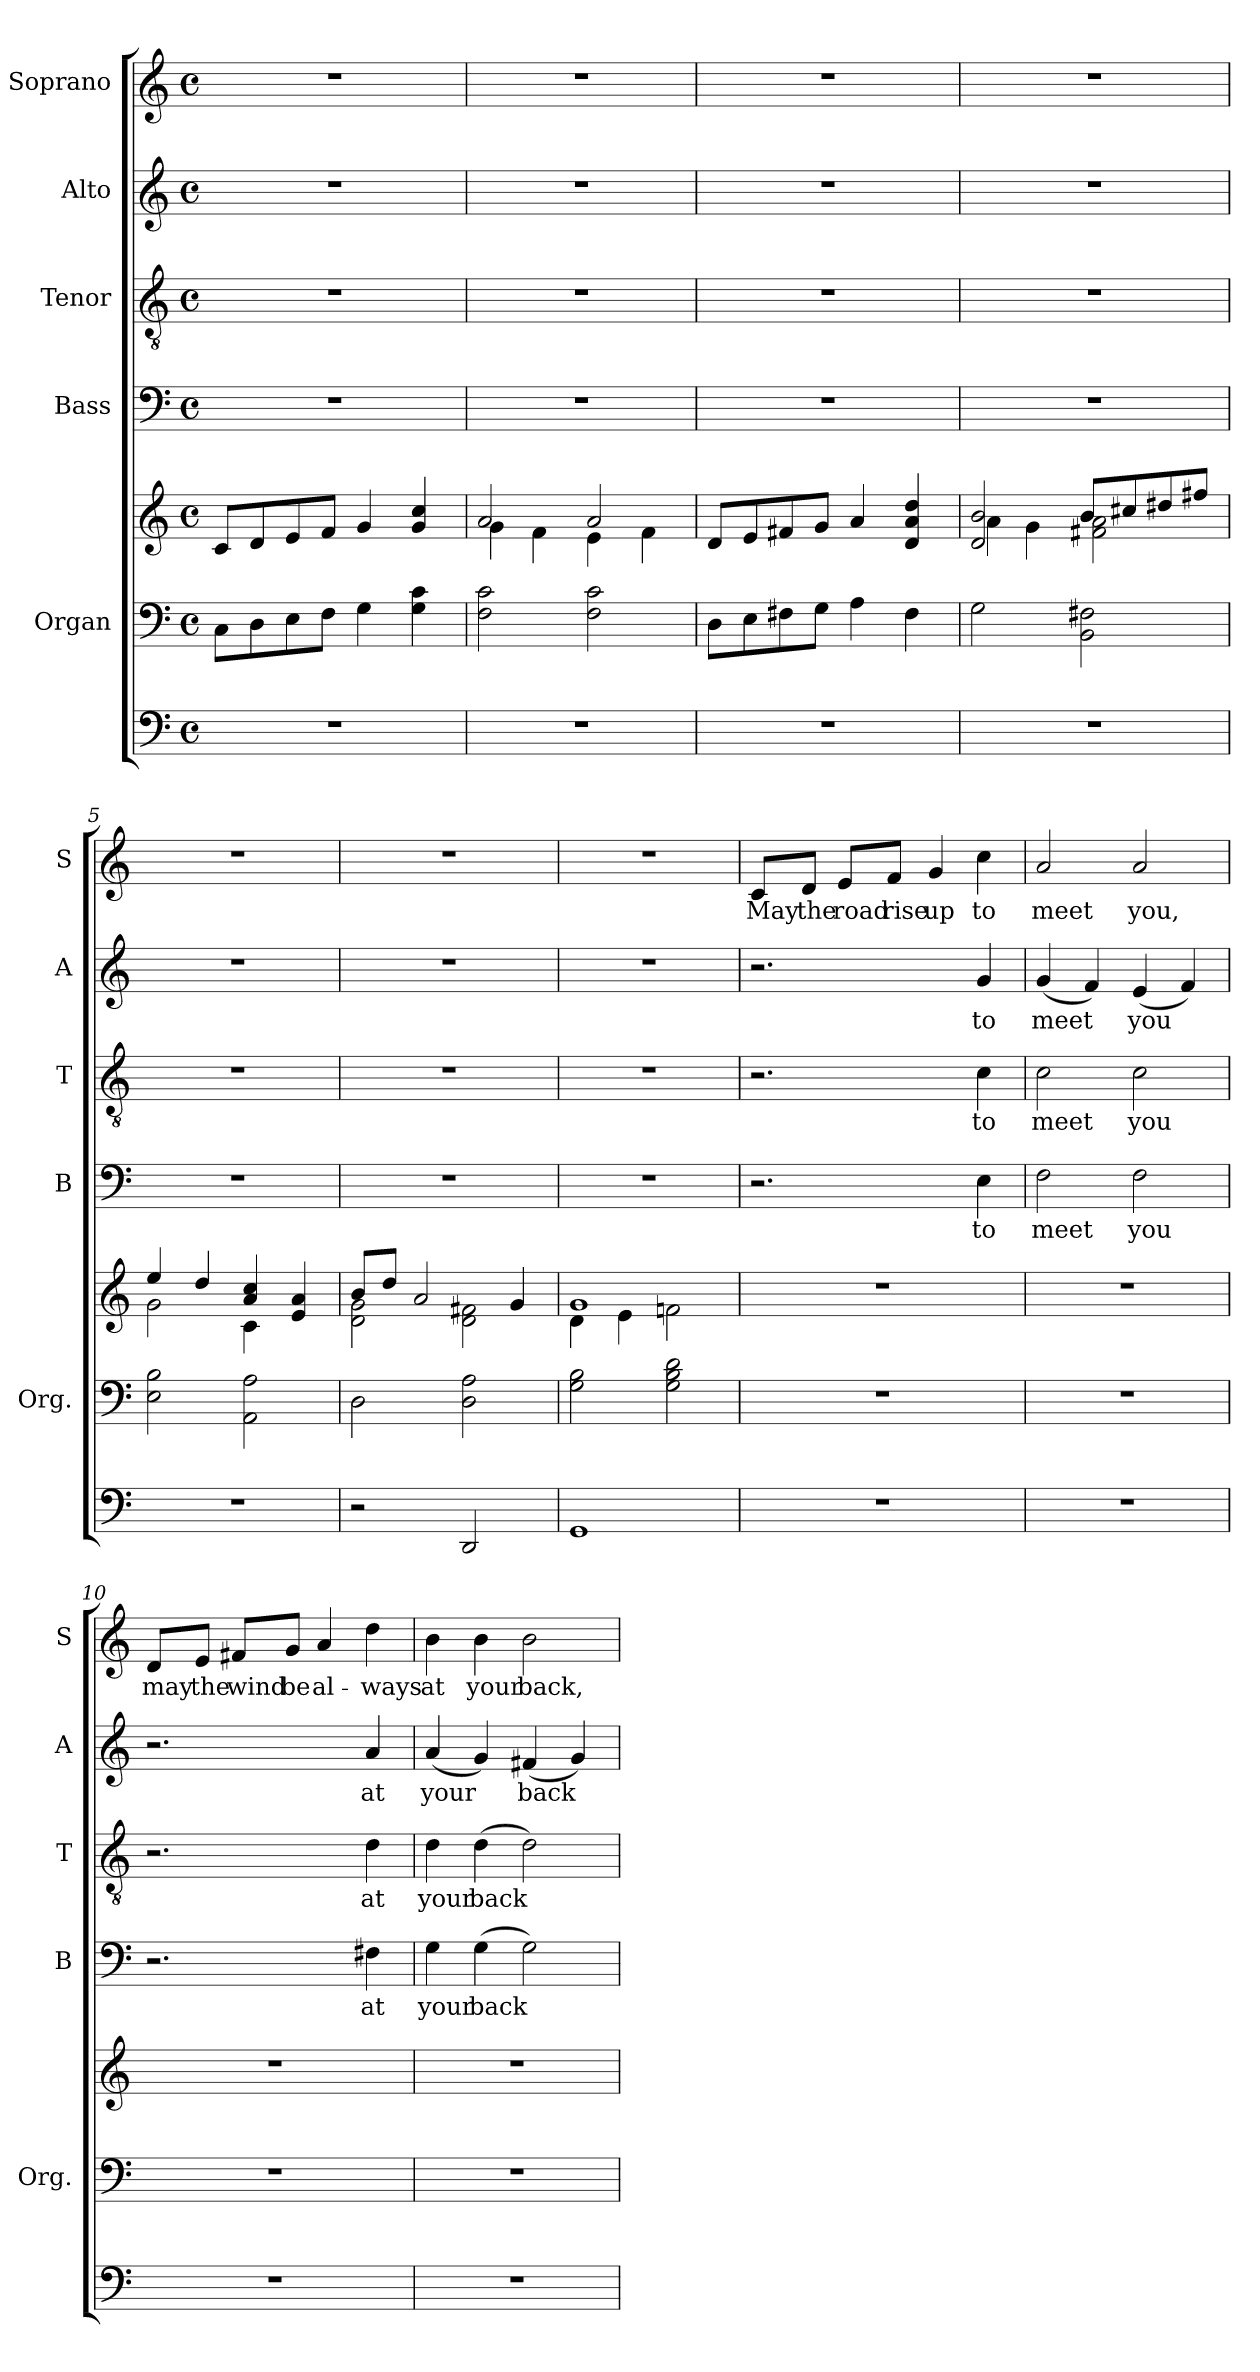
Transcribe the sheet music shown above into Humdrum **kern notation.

**kern	**kern	**kern	**kern	**text	**kern	**text	**kern	**text	**kern	**text
*part6	*part5	*part5	*part4	*part4	*part3	*part3	*part2	*part2	*part1	*part1
*staff7	*staff6	*staff5	*staff4	*staff4	*staff3	*staff3	*staff2	*staff2	*staff1	*staff1
*	*I"Organ	*	*I"Bass	*	*I"Tenor	*	*I"Alto	*	*I"Soprano	*
*	*I'Org.	*	*I'B	*	*I'T	*	*I'A	*	*I'S	*
*clefF4	*clefF4	*clefG2	*clefF4	*	*clefGv2	*	*clefG2	*	*clefG2	*
*k[]	*k[]	*k[]	*k[]	*	*k[]	*	*k[]	*	*k[]	*
*C:	*C:	*C:	*C:	*	*C:	*	*C:	*	*C:	*
*M4/4	*M4/4	*M4/4	*M4/4	*	*M4/4	*	*M4/4	*	*M4/4	*
*met(c)	*met(c)	*met(c)	*met(c)	*	*met(c)	*	*met(c)	*	*met(c)	*
=1	=1	=1	=1	=1	=1	=1	=1	=1	=1	=1
1r	8C\L	8c/L	1r	.	1r	.	1r	.	1r	.
.	8D\	8d/	.	.	.	.	.	.	.	.
.	8E\	8e/	.	.	.	.	.	.	.	.
.	8F\J	8f/J	.	.	.	.	.	.	.	.
.	4G\	4g/	.	.	.	.	.	.	.	.
.	4G\ 4c\	4g/ 4cc/	.	.	.	.	.	.	.	.
=2	=2	=2	=2	=2	=2	=2	=2	=2	=2	=2
*	*	*^	*	*	*	*	*	*	*	*
1r	2F\ 2c\	2a/	4g\	1r	.	1r	.	1r	.	1r	.
.	.	.	4f\	.	.	.	.	.	.	.	.
.	2F\ 2c\	2a/	4e\	.	.	.	.	.	.	.	.
.	.	.	4f\	.	.	.	.	.	.	.	.
*	*	*v	*v	*	*	*	*	*	*	*	*
=3	=3	=3	=3	=3	=3	=3	=3	=3	=3	=3
1r	8D\L	8d/L	1r	.	1r	.	1r	.	1r	.
.	8E\	8e/	.	.	.	.	.	.	.	.
.	8F#X\	8f#X/	.	.	.	.	.	.	.	.
.	8G\J	8g/J	.	.	.	.	.	.	.	.
.	4A\	4a/	.	.	.	.	.	.	.	.
.	4F#\	4d/ 4a/ 4dd/	.	.	.	.	.	.	.	.
=4	=4	=4	=4	=4	=4	=4	=4	=4	=4	=4
*	*	*^	*	*	*	*	*	*	*	*
1r	2G\	2d/ 2b/	4a\	1r	.	1r	.	1r	.	1r	.
.	.	.	4g\	.	.	.	.	.	.	.	.
.	2BB\ 2F#X\	8b/L	2f#X\ 2a\	.	.	.	.	.	.	.	.
.	.	8cc#X/	.	.	.	.	.	.	.	.	.
.	.	8dd#X/	.	.	.	.	.	.	.	.	.
.	.	8ff#X/J	.	.	.	.	.	.	.	.	.
=5	=5	=5	=5	=5	=5	=5	=5	=5	=5	=5	=5
1r	2E\ 2B\	4ee/	2g\	1r	.	1r	.	1r	.	1r	.
.	.	4dd/	.	.	.	.	.	.	.	.	.
.	2AA\ 2A\	4a/ 4cc/	4c\	.	.	.	.	.	.	.	.
.	.	4e/ 4a/	4ryy	.	.	.	.	.	.	.	.
=6	=6	=6	=6	=6	=6	=6	=6	=6	=6	=6	=6
2r	2D\	8b/L	2d\ 2g\	1r	.	1r	.	1r	.	1r	.
.	.	8dd/J	.	.	.	.	.	.	.	.	.
.	.	2a/	.	.	.	.	.	.	.	.	.
2DD/	2D\ 2A\	.	2d\ 2f#X\	.	.	.	.	.	.	.	.
.	.	4g/	.	.	.	.	.	.	.	.	.
!!LO:LB:g=z
=7	=7	=7	=7	=7	=7	=7	=7	=7	=7	=7	=7
1GG	2G\ 2B\	1g	4d\	1r	.	1r	.	1r	.	1r	.
.	.	.	4e\	.	.	.	.	.	.	.	.
.	2G\ 2B\ 2d\	.	2fni\	.	.	.	.	.	.	.	.
=8	=8	=8	=8	=8	=8	=8	=8	=8	=8	=8	=8
!	!	!	!	!	!	!	!	!	!	!	!LO:LY:b
*	*	*v	*v	*	*	*	*	*	*	*	*
1r	1r	1r	2.r	.	2.r	.	2.r	.	8c/L	May
!	!	!	!	!	!	!	!	!	!	!LO:LY:b
.	.	.	.	.	.	.	.	.	8d/J	the
!	!	!	!	!	!	!	!	!	!	!LO:LY:b
.	.	.	.	.	.	.	.	.	8e/L	road
!	!	!	!	!	!	!	!	!	!	!LO:LY:b
.	.	.	.	.	.	.	.	.	8f/J	rise
!	!	!	!	!	!	!	!	!	!	!LO:LY:b
.	.	.	.	.	.	.	.	.	4g/	up
!	!	!	!	!LO:LY:b	!	!LO:LY:b	!	!LO:LY:b	!	!LO:LY:b
.	.	.	4E\	to	4c\	to	4g/	to	4cc\	to
=9	=9	=9	=9	=9	=9	=9	=9	=9	=9	=9
!	!	!	!	!LO:LY:b	!	!LO:LY:b	!	!LO:LY:b	!	!LO:LY:b
1r	1r	1r	2F\	meet	2c\	meet	(<4g/	meet	2a/	meet
.	.	.	.	.	.	.	4f/)	.	.	.
!	!	!	!	!LO:LY:b	!	!LO:LY:b	!	!LO:LY:b	!	!LO:LY:b
.	.	.	2F\	you	2c\	you	(<4e/	you	2a/	you,
.	.	.	.	.	.	.	4f/)	.	.	.
=10	=10	=10	=10	=10	=10	=10	=10	=10	=10	=10
!	!	!	!	!	!	!	!	!	!	!LO:LY:b
1r	1r	1r	2.r	.	2.r	.	2.r	.	8d/L	may
!	!	!	!	!	!	!	!	!	!	!LO:LY:b
.	.	.	.	.	.	.	.	.	8e/J	the
!	!	!	!	!	!	!	!	!	!	!LO:LY:b
.	.	.	.	.	.	.	.	.	8f#X/L	wind
!	!	!	!	!	!	!	!	!	!	!LO:LY:b
.	.	.	.	.	.	.	.	.	8g/J	be
!	!	!	!	!	!	!	!	!	!	!LO:LY:b
.	.	.	.	.	.	.	.	.	4a/	al-
!	!	!	!	!LO:LY:b	!	!LO:LY:b	!	!LO:LY:b	!	!LO:LY:b
.	.	.	4F#X\	at	4d\	at	4a/	at	4dd\	-ways
=11	=11	=11	=11	=11	=11	=11	=11	=11	=11	=11
!	!	!	!	!LO:LY:b	!	!LO:LY:b	!	!LO:LY:b	!	!LO:LY:b
1r	1r	1r	4G\	your	4d\	your	(<4a/	your	4b\	at
!	!	!	!	!LO:LY:b	!	!LO:LY:b	!	!	!	!LO:LY:b
.	.	.	(>4G\	back	(>4d\	back	4g/)	.	4b\	your
!	!	!	!	!	!	!	!	!LO:LY:b	!	!LO:LY:b
.	.	.	2G\)	.	2d\)	.	(<4f#X/	back	2b\	back,
.	.	.	.	.	.	.	4g/)	.	.	.
=	=	=	=	=	=	=	=	=	=	=
*-	*-	*-	*-	*-	*-	*-	*-	*-	*-	*-
